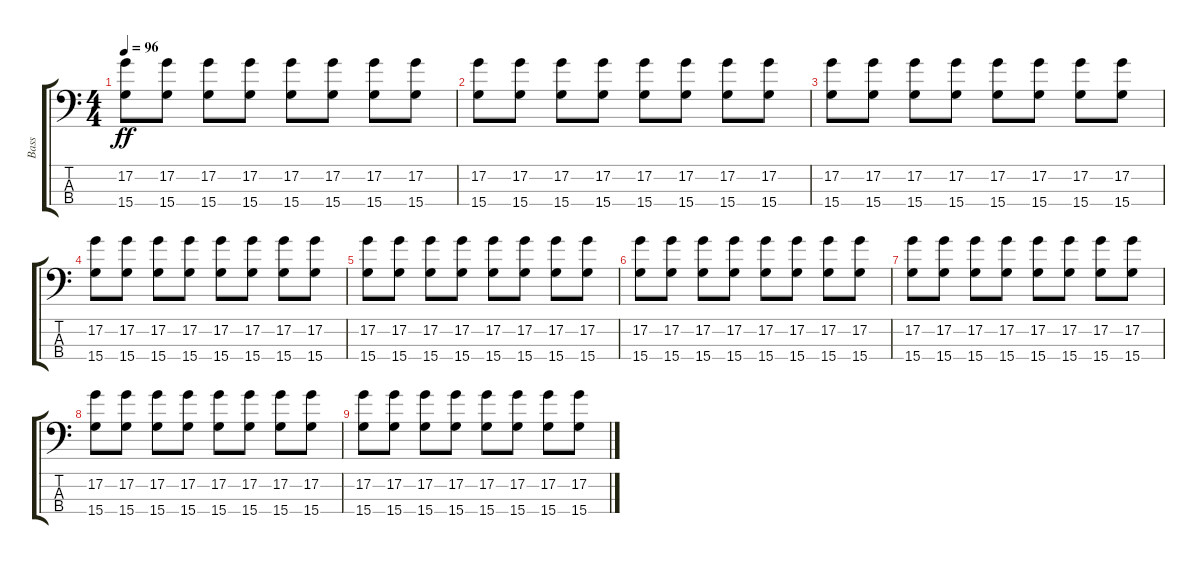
\track ("Bass" "Bass") {instrument acousticbass}
\staff {score tabs}
\tuning (G2 D2 A1 E1) {hide}
\ts (4 4)
\tempo 96
\clef f4
\ks c
(17.2 15.4).8{dy ff} (17.2 15.4).8 (17.2 15.4).8 (17.2 15.4).8 (17.2 15.4).8 (17.2 15.4).8 (17.2 15.4).8 (17.2 15.4).8 |
(17.2 15.4).8 (17.2 15.4).8 (17.2 15.4).8 (17.2 15.4).8 (17.2 15.4).8 (17.2 15.4).8 (17.2 15.4).8 (17.2 15.4).8 |
(17.2 15.4).8 (17.2 15.4).8 (17.2 15.4).8 (17.2 15.4).8 (17.2 15.4).8 (17.2 15.4).8 (17.2 15.4).8 (17.2 15.4).8 |
(17.2 15.4).8 (17.2 15.4).8 (17.2 15.4).8 (17.2 15.4).8 (17.2 15.4).8 (17.2 15.4).8 (17.2 15.4).8 (17.2 15.4).8 |
(17.2 15.4).8 (17.2 15.4).8 (17.2 15.4).8 (17.2 15.4).8 (17.2 15.4).8 (17.2 15.4).8 (17.2 15.4).8 (17.2 15.4).8 |
(17.2 15.4).8 (17.2 15.4).8 (17.2 15.4).8 (17.2 15.4).8 (17.2 15.4).8 (17.2 15.4).8 (17.2 15.4).8 (17.2 15.4).8 |
(17.2 15.4).8 (17.2 15.4).8 (17.2 15.4).8 (17.2 15.4).8 (17.2 15.4).8 (17.2 15.4).8 (17.2 15.4).8 (17.2 15.4).8 |
(17.2 15.4).8 (17.2 15.4).8 (17.2 15.4).8 (17.2 15.4).8 (17.2 15.4).8 (17.2 15.4).8 (17.2 15.4).8 (17.2 15.4).8 |
(17.2 15.4).8 (17.2 15.4).8 (17.2 15.4).8 (17.2 15.4).8 (17.2 15.4).8 (17.2 15.4).8 (17.2 15.4).8 (17.2 15.4).8
